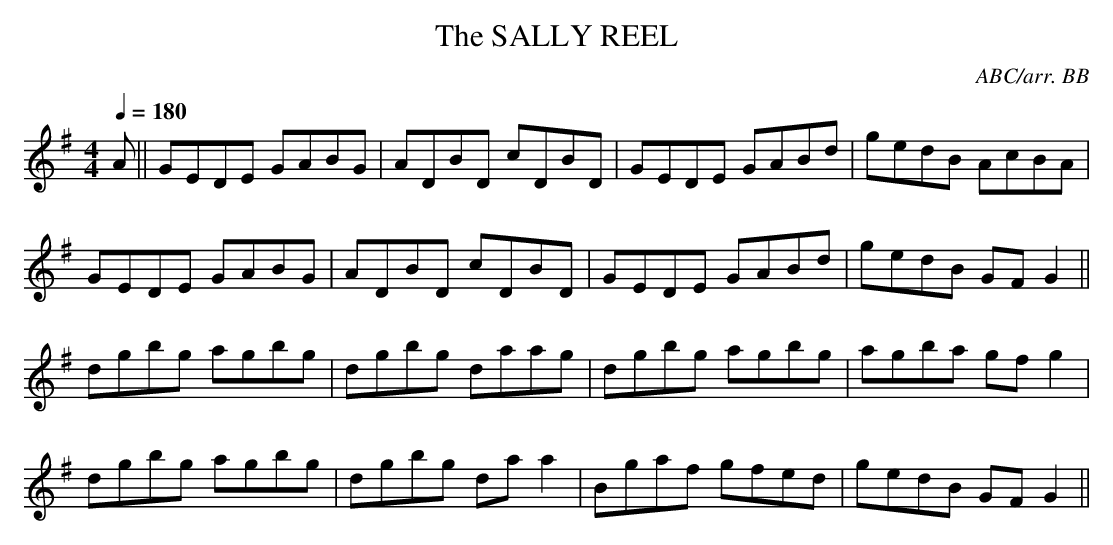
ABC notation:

X:1
T:SALLY REEL, The
C:ABC/arr. BB
Q:1/4=180
L:1/8
M:4/4
K:G % source key = A
A||GEDE GABG|ADBD cDBD|GEDE GABd|gedB AcBA|
GEDE GABG|ADBD cDBD|GEDE GABd|gedB GFG2||
dgbg agbg|dgbg daag|dgbg agbg|agba gfg2|
dgbg agbg|dgbg da a2|Bgaf gfed|gedB GFG2||
